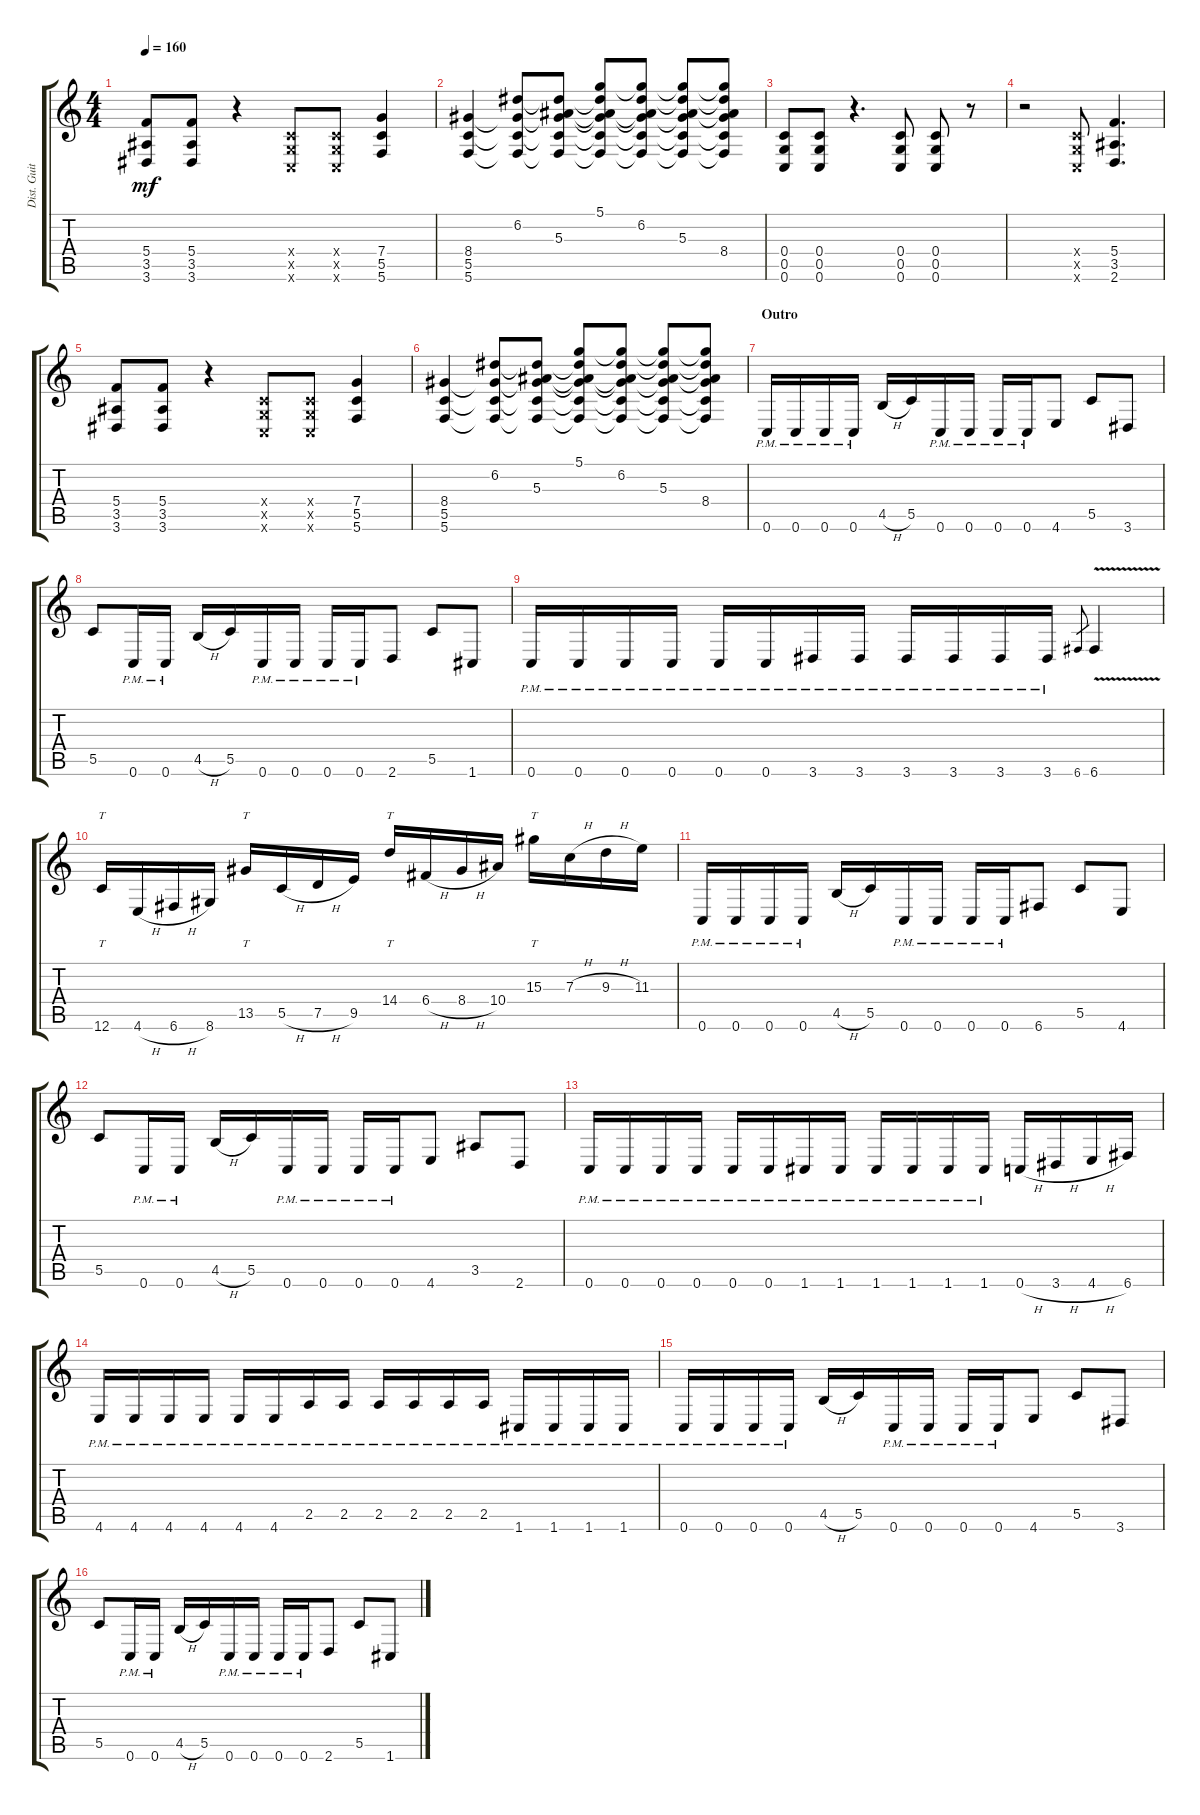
\track ("Dist. Guitar 1" "Dist. Guit") {instrument distortionguitar}
\staff {score tabs}
\tuning (D4 A3 F3 C3 G2 C2) {hide}
\ts (4 4)
\tempo 160
\clef g2
\ks c
(5.4 3.5 3.6).8{dy mf} (5.4 3.5 3.6).8 r.4 (0.4{x} 0.5{x} 0.6{x}).8 (0.4{x} 0.5{x} 0.6{x}).8 (7.4 5.5 5.6).4 |
(8.4 5.5 5.6).4 (6.2 8.4{t} 5.5{t} 5.6{t}).8 (6.2{t} 5.3 8.4{t} 5.5{t} 5.6{t}).8 (5.1 6.2{t} 5.3{t} 8.4{t} 5.5{t} 5.6{t}).8 (5.1{t} 6.2 5.3{t} 8.4{t} 5.5{t} 5.6{t}).8 (5.1{t} 6.2{t} 5.3 8.4{t} 5.5{t} 5.6{t}).8 (5.1{t} 6.2{t} 5.3{t} 8.4 5.5{t} 5.6{t}).8 |
(0.4 0.5 0.6).8 (0.4 0.5 0.6).8 r.4{d} (0.4 0.5 0.6).8 (0.4 0.5 0.6).8 r.8 |
r.2 (0.4{x} 0.5{x} 0.6{x}).8 (5.4 3.5 2.6).4{d} |
(5.4 3.5 3.6).8 (5.4 3.5 3.6).8 r.4 (0.4{x} 0.5{x} 0.6{x}).8 (0.4{x} 0.5{x} 0.6{x}).8 (7.4 5.5 5.6).4 |
(8.4 5.5 5.6).4 (6.2 8.4{t} 5.5{t} 5.6{t}).8 (6.2{t} 5.3 8.4{t} 5.5{t} 5.6{t}).8 (5.1 6.2{t} 5.3{t} 8.4{t} 5.5{t} 5.6{t}).8 (5.1{t} 6.2 5.3{t} 8.4{t} 5.5{t} 5.6{t}).8 (5.1{t} 6.2{t} 5.3 8.4{t} 5.5{t} 5.6{t}).8 (5.1{t} 6.2{t} 5.3{t} 8.4 5.5{t} 5.6{t}).8 |
\section ("" "Outro")
0.6{pm}.16 0.6{pm}.16 0.6{pm}.16 0.6{pm}.16 4.5{h}.16 5.5.16 0.6{pm}.16 0.6{pm}.16 0.6{pm}.16 0.6{pm}.16 4.6.8 5.5.8 3.6.8 |
5.5.8 0.6{pm}.16 0.6{pm}.16 4.5{h}.16 5.5.16 0.6{pm}.16 0.6{pm}.16 0.6{pm}.16 0.6{pm}.16 2.6.8 5.5.8 1.6.8 |
0.6{pm}.16 0.6{pm}.16 0.6{pm}.16 0.6{pm}.16 0.6{pm}.16 0.6{pm}.16 3.6{pm}.16 3.6{pm}.16 3.6{pm}.16 3.6{pm}.16 3.6{pm}.16 3.6{pm}.16 6.6.8{gr} 6.6{v}.4 |
12.6.16{tt} 4.6{h}.16 6.6{h}.16 8.6.16 13.5.16{tt} 5.5{h}.16 7.5{h}.16 9.5.16 14.4.16{tt} 6.4{h}.16 8.4{h}.16 10.4.16 15.3.16{tt} 7.3{h}.16 9.3{h}.16 11.3.16 |
0.6{pm}.16 0.6{pm}.16 0.6{pm}.16 0.6{pm}.16 4.5{h}.16 5.5.16 0.6{pm}.16 0.6{pm}.16 0.6{pm}.16 0.6{pm}.16 6.6.8 5.5.8 4.6.8 |
5.5.8 0.6{pm}.16 0.6{pm}.16 4.5{h}.16 5.5.16 0.6{pm}.16 0.6{pm}.16 0.6{pm}.16 0.6{pm}.16 4.6.8 3.5.8 2.6.8 |
0.6{pm}.16 0.6{pm}.16 0.6{pm}.16 0.6{pm}.16 0.6{pm}.16 0.6{pm}.16 1.6{pm}.16 1.6{pm}.16 1.6{pm}.16 1.6{pm}.16 1.6{pm}.16 1.6{pm}.16 0.6{h}.16 3.6{h}.16 4.6{h}.16 6.6.16 |
4.6{pm}.16 4.6{pm}.16 4.6{pm}.16 4.6{pm}.16 4.6{pm}.16 4.6{pm}.16 2.5{pm}.16 2.5{pm}.16 2.5{pm}.16 2.5{pm}.16 2.5{pm}.16 2.5{pm}.16 1.6{pm}.16 1.6{pm}.16 1.6{pm}.16 1.6{pm}.16 |
0.6{pm}.16 0.6{pm}.16 0.6{pm}.16 0.6{pm}.16 4.5{h}.16 5.5.16 0.6{pm}.16 0.6{pm}.16 0.6{pm}.16 0.6{pm}.16 4.6.8 5.5.8 3.6.8 |
5.5.8 0.6{pm}.16 0.6{pm}.16 4.5{h}.16 5.5.16 0.6{pm}.16 0.6{pm}.16 0.6{pm}.16 0.6{pm}.16 2.6.8 5.5.8 1.6.8
